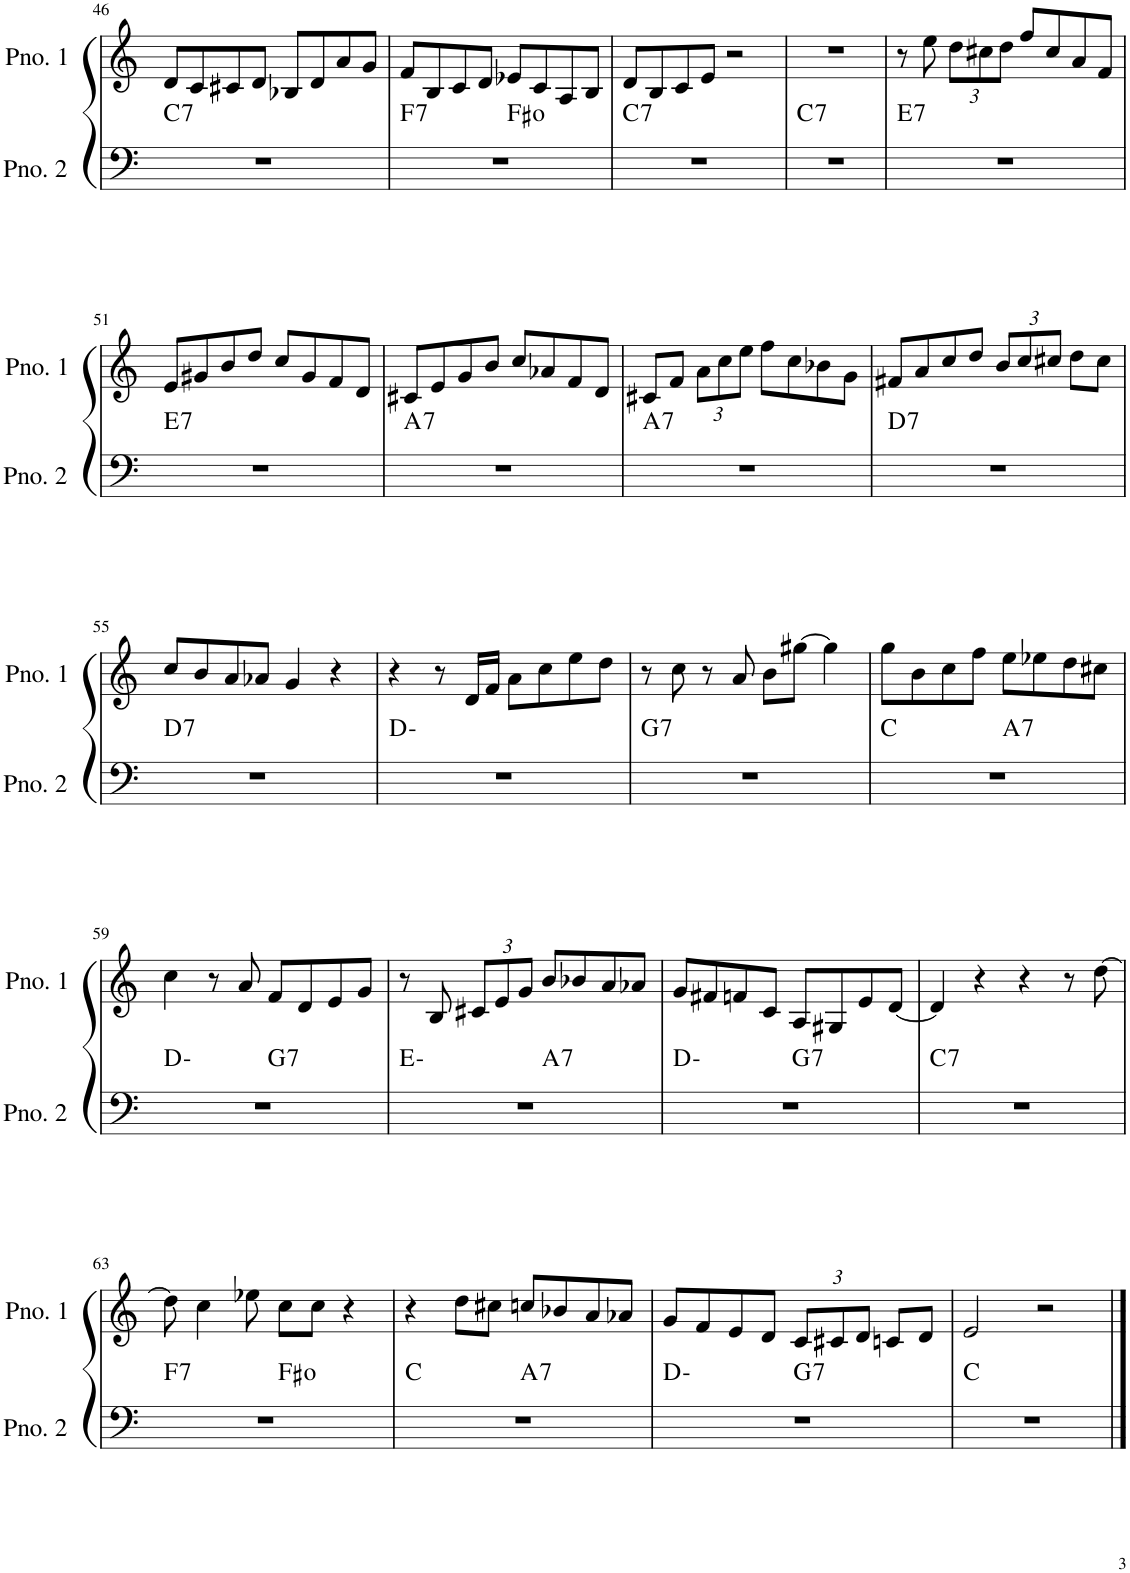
**kern	**harte	**kern
*part2	*part2	*part1
*staff2	*	*staff1
*I"ピアノ 2	*	*I"ピアノ 1
!!LO:PB:g=z
*clefF4	*	*clefG2
*k[]	*	*k[]
*M4/4	*	*M4/4
=46	=46	=46
!	!LO:H:kt=7	!
1r	C:7	8d/L
.	.	8c/
.	.	8c#X/
.	.	8d/J
.	.	8B-X/L
.	.	8d/
.	.	8a/
.	.	8g/J
=47	=47	=47
!	!LO:H:kt=7	!
*^	*	*
1r	2ryy	F:7	8f/L
.	.	.	8B/
.	.	.	8c/
.	.	.	8d/J
.	2ryy	F#:dim	8e-X/L
.	.	.	8c/
.	.	.	8A/
.	.	.	8B/J
=48	=48	=48	=48
!	!	!LO:H:kt=7	!
*v	*v	*	*
1r	C:7	8d/L
.	.	8B/
.	.	8c/
.	.	8e/J
.	.	2r
=49	=49	=49
!	!LO:H:kt=7	!
1r	C:7	1r
=50	=50	=50
!	!LO:H:kt=7	!
1r	E:7	8r
.	.	8ee\
*	*	*Xbrackettup
.	.	12dd\L
.	.	12cc#X\
.	.	12dd\J
.	.	8ff/L
.	.	8cc#/
.	.	8a/
.	.	8f/J
!!LO:LB:g=z
=51	=51	=51
!	!LO:H:kt=7	!
1r	E:7	8e/L
.	.	8g#X/
.	.	8b/
.	.	8dd/J
.	.	8cc/L
.	.	8g#/
.	.	8f/
.	.	8d/J
=52	=52	=52
!	!LO:H:kt=7	!
1r	A:7	8c#X/L
.	.	8e/
.	.	8g/
.	.	8b/J
.	.	8cc/L
.	.	8a-X/
.	.	8f/
.	.	8d/J
=53	=53	=53
!	!LO:H:kt=7	!
1r	A:7	8c#X/L
.	.	8f/J
.	.	12a\L
.	.	12cc\
.	.	12ee\J
.	.	8ff\L
.	.	8cc\
.	.	8b-X\
.	.	8g\J
=54	=54	=54
!	!LO:H:kt=7	!
1r	D:7	8f#X/L
.	.	8a/
.	.	8cc/
.	.	8dd/J
.	.	12b/L
.	.	12cc/
.	.	12cc#X/J
.	.	8dd\L
.	.	8cc#\J
!!LO:LB:g=z
=55	=55	=55
!	!LO:H:kt=7	!
1r	D:7	8cc/L
.	.	8b/
.	.	8a/
.	.	8a-X/J
.	.	4g/
.	.	4r
=56	=56	=56
1r	D:min	4r
.	.	8r
.	.	16d/LL
.	.	16f/JJ
.	.	8a\L
.	.	8cc\
.	.	8ee\
.	.	8dd\J
=57	=57	=57
!	!LO:H:kt=7	!
1r	G:7	8r
.	.	8cc\
.	.	8r
.	.	8a/
.	.	8b\L
.	.	[8gg#X\J
.	.	4gg#\]
=58	=58	=58
*^	*	*
1r	2ryy	C:maj	8gg\L
.	.	.	8b\
.	.	.	8cc\
.	.	.	8ff\J
!	!	!LO:H:kt=7	!
.	2ryy	A:7	8ee\L
.	.	.	8ee-X\
.	.	.	8dd\
.	.	.	8cc#X\J
!!LO:LB:g=z
=59	=59	=59	=59
1r	2ryy	D:min	4cc\
.	.	.	8r
.	.	.	8a/
!	!	!LO:H:kt=7	!
.	2ryy	G:7	8f/L
.	.	.	8d/
.	.	.	8e/
.	.	.	8g/J
=60	=60	=60	=60
1r	2ryy	E:min	8r
.	.	.	8B/
.	.	.	12c#X/L
.	.	.	12e/
.	.	.	12g/J
!	!	!LO:H:kt=7	!
.	2ryy	A:7	8b/L
.	.	.	8b-X/
.	.	.	8a/
.	.	.	8a-X/J
=61	=61	=61	=61
1r	2ryy	D:min	8g/L
.	.	.	8f#X/
.	.	.	8fn/
.	.	.	8c/J
!	!	!LO:H:kt=7	!
.	2ryy	G:7	8A/L
.	.	.	8G#X/
.	.	.	8e/
.	.	.	[8d/J
=62	=62	=62	=62
!	!	!LO:H:kt=7	!
*v	*v	*	*
1r	C:7	4d/]
.	.	4r
.	.	4r
.	.	8r
.	.	[8dd\
!!LO:LB:g=z
=63	=63	=63
!	!LO:H:kt=7	!
*^	*	*
1r	2ryy	F:7	8dd\]
.	.	.	4cc\
.	.	.	8ee-X\
.	2ryy	F#:dim	8cc\L
.	.	.	8cc\J
.	.	.	4r
=64	=64	=64	=64
1r	2ryy	C:maj	4r
.	.	.	8dd\L
.	.	.	8cc#X\J
!	!	!LO:H:kt=7	!
.	2ryy	A:7	8ccn/L
.	.	.	8b-X/
.	.	.	8a/
.	.	.	8a-X/J
=65	=65	=65	=65
1r	2ryy	D:min	8g/L
.	.	.	8f/
.	.	.	8e/
.	.	.	8d/J
!	!	!LO:H:kt=7	!
.	2ryy	G:7	12c/L
.	.	.	12c#X/
.	.	.	12d/J
.	.	.	8cn/L
.	.	.	8d/J
*v	*v	*	*
=66	=66	=66
1r	C:maj	2e/
.	.	2r
==	==	==
*-	*-	*-
